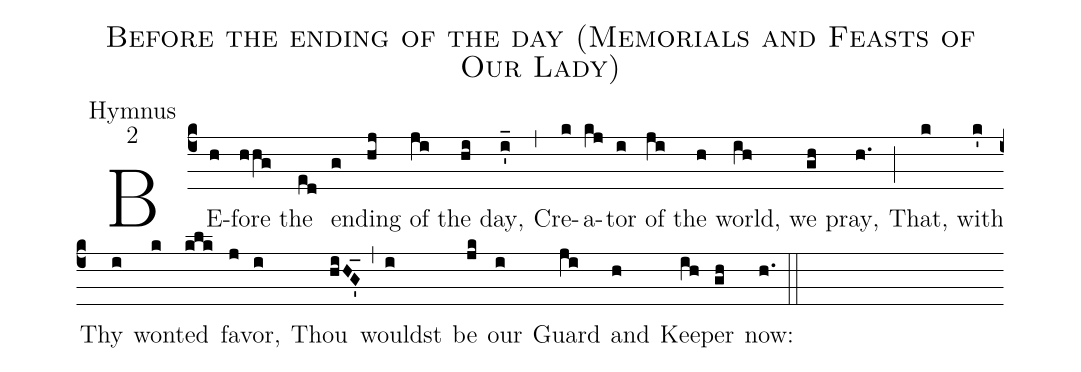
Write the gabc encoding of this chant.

name:Before the ending of the day (Memorials and Feasts of Our Lady);
office-part:Hymnus;
mode:2;
%%
(c4)BE(h)f{o}re(hhg) the(ed) end(g)ing(hj) of(ji) the(hi) d{ay},(i_') (,) Cre(k)a(kj)tor(i) of(ji) the(h) world,(ih) we(gh) pr{ay},(h.) (;) That,(k) with(k') Thy(i) wont(k)ed(klk) fa(j)vor,(i) Th{ou}(hiHG_') (,) w{ou}ldst(i) be(jk) {ou}r(i) G{ua}rd(ji) and(h) K{ee}p(ih)er(gh) now:(h.) (::)
